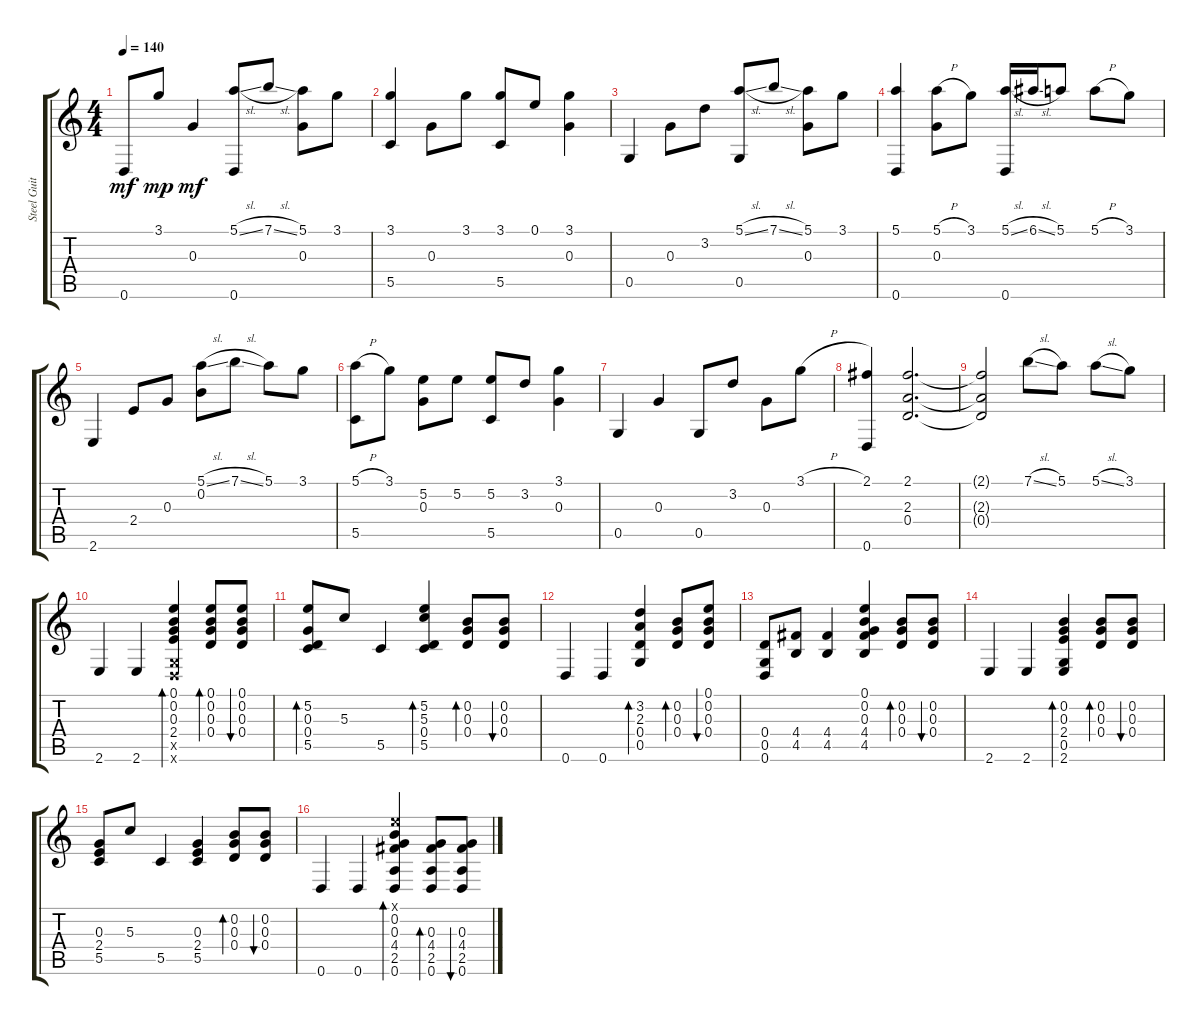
\track ("Steel Guitar" "Steel Guit") {instrument acousticguitarsteel}
\staff {score tabs}
\tuning (E4 B3 G3 D3 G2 D2) {hide}
\ts (4 4)
\tempo 140
\clef g2
\ks c
0.6.8{dy mf} 3.1.8{dy mp} 0.3.4{dy mf} (5.1{sl} 0.6).8 7.1{sl}.8 (5.1 0.3).8 3.1.8 |
(3.1 5.5).4 0.3.8 3.1.8 (3.1 5.5).8 0.1.8 (3.1 0.3).4 |
0.5.4 0.3.8 3.2.8 (5.1{sl} 0.5).8 7.1{sl}.8 (5.1 0.3).8 3.1.8 |
(5.1 0.6).4 (5.1{h} 0.3).8 3.1.8 (5.1{sl} 0.6).16 6.1{sl}.16 5.1.8 5.1{h}.8 3.1.8 |
2.6.4 2.4.8 0.3.8 (5.1{sl} 0.2).8 7.1{sl}.8 5.1.8 3.1.8 |
(5.1{h} 5.5).8 3.1.8 (5.2 0.3).8 5.2.8 (5.2 5.5).8 3.2.8 (3.1 0.3).4 |
0.5.4 0.3.4 0.5.8 3.2.8 0.3.8 3.1{h}.8 |
(2.1 0.6).4 (2.1 2.3 0.4).2{d} |
(2.1{t} 2.3{t} 0.4{t}).2 7.1{sl}.8 5.1.8 5.1{sl}.8 3.1.8 |
2.6.4 2.6.4 (0.1 0.2 0.3 2.4 0.5{x} 0.6{x}).4{bd 30} (0.1 0.2 0.3 0.4).8{bd 30} (0.1 0.2 0.3 0.4).8{bu 30} |
(5.2 0.3 0.4 5.5).8{bd 30} 5.3.8 5.5.4 (5.2 5.3 0.4 5.5).4{bd 30} (0.2 0.3 0.4).8{bd 30} (0.2 0.3 0.4).8{bu 60} |
0.6.4 0.6.4 (3.2 2.3 0.4 0.5).4{bd 30} (0.2 0.3 0.4).8{bd 30} (0.1 0.2 0.3 0.4).8{bu 30} |
(0.4 0.5 0.6).8 (4.4 4.5).8 (4.4 4.5).4 (0.1 0.2 0.3 4.4 4.5).4 (0.2 0.3 0.4).8{bd 30} (0.2 0.3 0.4).8{bu 30} |
2.6.4 2.6.4 (0.2 0.3 2.4 0.5 2.6).4{bd 30} (0.2 0.3 0.4).8{bd 30} (0.2 0.3 0.4).8{bu 30} |
(0.3 2.4 5.5).8 5.3.8 5.5.4 (0.3 2.4 5.5).4 (0.2 0.3 0.4).8{bd 30} (0.2 0.3 0.4).8{bu 30} |
0.6.4 0.6.4 (0.1{x} 0.2 0.3 4.4 2.5 0.6).4{bd 30} (0.3 4.4 2.5 0.6).8{bd 30} (0.3 4.4 2.5 0.6).8{bu 30}
